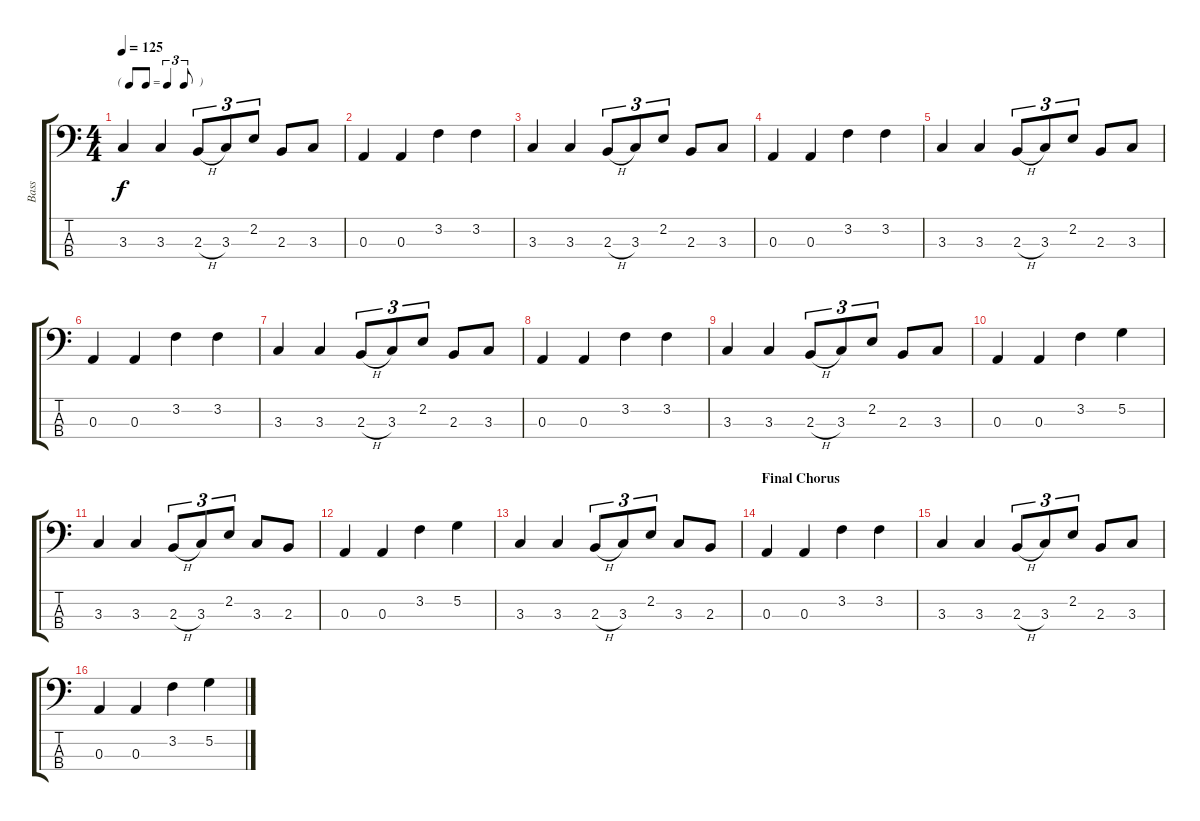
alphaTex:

\track ("Bass" "Bass") {instrument electricbassfinger}
\staff {score tabs}
\tuning (G2 D2 A1 E1) {hide}
\ts (4 4)
\tf triplet8th
\tempo 125
\clef f4
\ks c
3.3.4{dy f} 3.3.4 2.3{h}.8{tu (3 2)} 3.3.8{tu (3 2)} 2.2.8{tu (3 2)} 2.3.8 3.3.8 |
0.3.4 0.3.4 3.2.4 3.2.4 |
3.3.4 3.3.4 2.3{h}.8{tu (3 2)} 3.3.8{tu (3 2)} 2.2.8{tu (3 2)} 2.3.8 3.3.8 |
0.3.4 0.3.4 3.2.4 3.2.4 |
3.3.4 3.3.4 2.3{h}.8{tu (3 2)} 3.3.8{tu (3 2)} 2.2.8{tu (3 2)} 2.3.8 3.3.8 |
0.3.4 0.3.4 3.2.4 3.2.4 |
3.3.4 3.3.4 2.3{h}.8{tu (3 2)} 3.3.8{tu (3 2)} 2.2.8{tu (3 2)} 2.3.8 3.3.8 |
0.3.4 0.3.4 3.2.4 3.2.4 |
3.3.4 3.3.4 2.3{h}.8{tu (3 2)} 3.3.8{tu (3 2)} 2.2.8{tu (3 2)} 2.3.8 3.3.8 |
0.3.4 0.3.4 3.2.4 5.2.4 |
3.3.4 3.3.4 2.3{h}.8{tu (3 2)} 3.3.8{tu (3 2)} 2.2.8{tu (3 2)} 3.3.8 2.3.8 |
0.3.4 0.3.4 3.2.4 5.2.4 |
3.3.4 3.3.4 2.3{h}.8{tu (3 2)} 3.3.8{tu (3 2)} 2.2.8{tu (3 2)} 3.3.8 2.3.8 |
\section ("" "Final Chorus")
0.3.4 0.3.4 3.2.4 3.2.4 |
3.3.4 3.3.4 2.3{h}.8{tu (3 2)} 3.3.8{tu (3 2)} 2.2.8{tu (3 2)} 2.3.8 3.3.8 |
0.3.4 0.3.4 3.2.4 5.2.4
